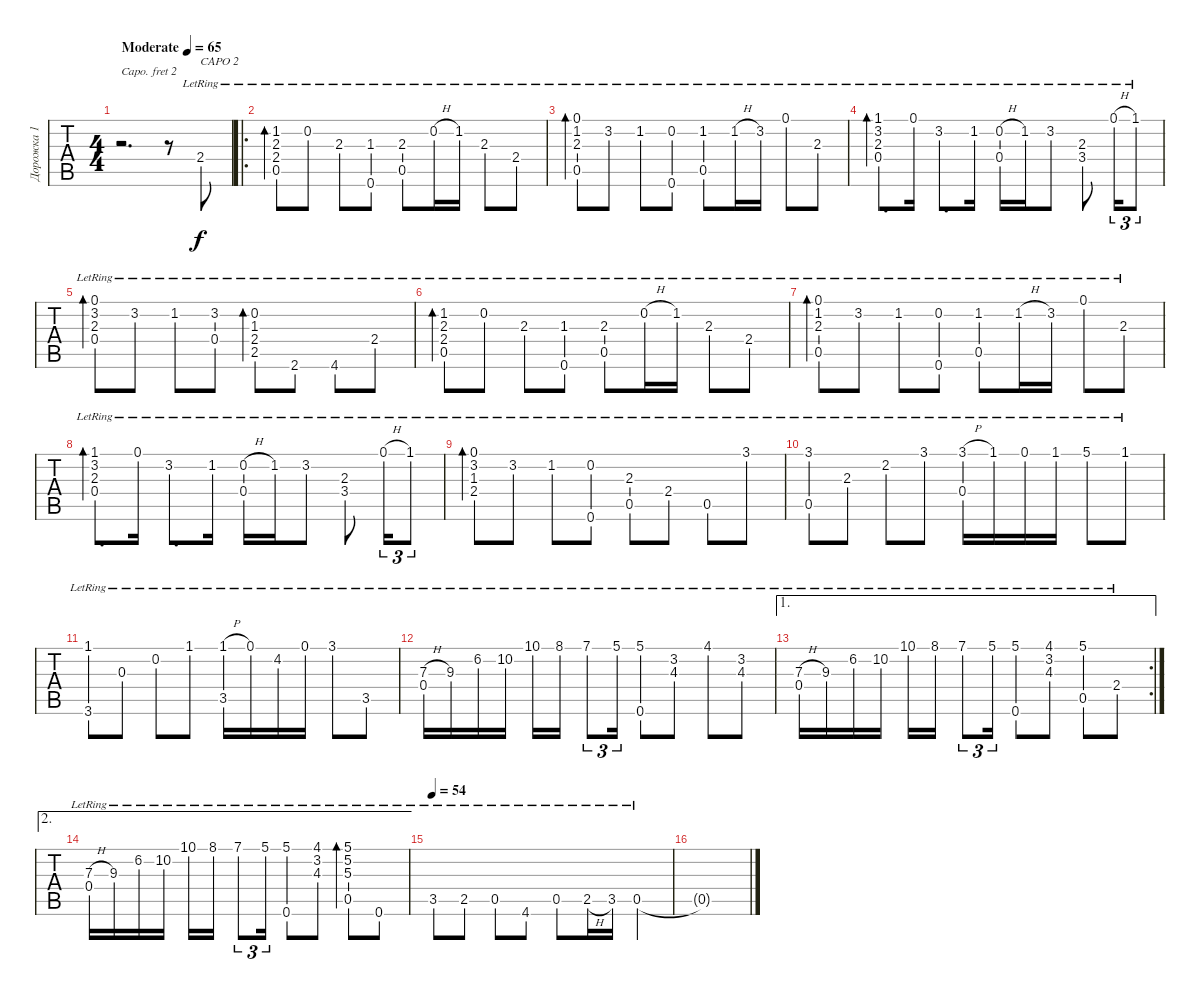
\track ("Дорожка 1" "Дорожка 1") {instrument acousticguitarsteel}
\staff {tabs}
\capo 2
\tuning (E4 B3 G3 D3 A2 E2) {hide}
\ts (4 4)
\tempo (65 "Moderate")
\clef g2
\ks c
r.2{d dy f instrument acousticguitarsteel} r.8 2.4{lr}.8{txt "CAPO 2"} |
\ro
(1.2{lr} 2.3{lr} 2.4{lr} 0.5{lr}).8{bd 120} 0.2{lr}.8 2.3{lr}.8 (1.3{lr} 0.6{lr}).8 (2.3{lr} 0.5{lr}).8 0.2{h lr}.16 1.2{lr}.16 2.3{lr}.8 2.4{lr}.8 |
(0.1{lr} 1.2{lr} 2.3{lr} 0.5{lr}).8{bd 120} 3.2{lr}.8 1.2{lr}.8 (0.2{lr} 0.6{lr}).8 (1.2{lr} 0.5{lr}).8 1.2{h lr}.16 3.2{lr}.16 0.1{lr}.8 2.3{lr}.8 |
(1.1{lr} 3.2{lr} 2.3{lr} 0.4{lr}).8{d bd 120} 0.1{lr}.16 3.2{lr}.8{d} 1.2{lr}.16 (0.2{h lr} 0.4{lr}).16 1.2{lr}.16 3.2{lr}.8 (2.3{lr} 3.4{lr}).8 0.1{h lr}.16{tu (3 2)} 1.1{lr}.8{tu (3 2)} |
(0.1{lr} 3.2{lr} 2.3{lr} 0.4{lr}).8{bd 120} 3.2{lr}.8 1.2{lr}.8 (3.2{lr} 0.4{lr}).8 (0.2{lr} 1.3{lr} 2.4{lr} 2.5{lr}).8{bd 120} 2.6{lr}.8 4.6{lr}.8 2.4{lr}.8 |
(1.2{lr} 2.3{lr} 2.4{lr} 0.5{lr}).8{bd 120} 0.2{lr}.8 2.3{lr}.8 (1.3{lr} 0.6{lr}).8 (2.3{lr} 0.5{lr}).8 0.2{h lr}.16 1.2{lr}.16 2.3{lr}.8 2.4{lr}.8 |
(0.1{lr} 1.2{lr} 2.3{lr} 0.5{lr}).8{bd 120} 3.2{lr}.8 1.2{lr}.8 (0.2{lr} 0.6{lr}).8 (1.2{lr} 0.5{lr}).8 1.2{h lr}.16 3.2{lr}.16 0.1{lr}.8 2.3{lr}.8 |
(1.1{lr} 3.2{lr} 2.3{lr} 0.4{lr}).8{d bd 120} 0.1{lr}.16 3.2{lr}.8{d} 1.2{lr}.16 (0.2{h lr} 0.4{lr}).16 1.2{lr}.16 3.2{lr}.8 (2.3{lr} 3.4{lr}).8 0.1{h lr}.16{tu (3 2)} 1.1{lr}.8{tu (3 2)} |
(0.1{lr} 3.2{lr} 1.3{lr} 2.4{lr}).8{bd 120} 3.2{lr}.8 1.2{lr}.8 (0.2{lr} 0.6{lr}).8 (2.3{lr} 0.5{lr}).8 2.4{lr}.8 0.5{lr}.8 3.1{lr}.8 |
(3.1{lr} 0.5{lr}).8 2.3{lr}.8 2.2{lr}.8 3.1{lr}.8 (3.1{h lr} 0.4{lr}).16 1.1{lr}.16 0.1{lr}.16 1.1{lr}.16 5.1{lr}.8 1.1{lr}.8 |
(1.1{lr} 3.6{lr}).8 0.3{lr}.8 0.2{lr}.8 1.1{lr}.8 (1.1{h lr} 3.5{lr}).16 0.1{lr}.16 4.2{lr}.16 0.1{lr}.16 3.1{lr}.8 3.5{lr}.8 |
(7.3{h lr} 0.4{lr}).16 9.3{lr}.16 6.2{lr}.16 10.2{lr}.16 10.1{lr}.16 8.1{lr}.16 7.1{lr}.8{tu (3 2)} 5.1{lr}.16{tu (3 2)} (5.1{lr} 0.6{lr}).8 (3.2{lr} 4.3{lr}).8 4.1{lr}.8 (3.2{lr} 4.3{lr}).8 |
\ae 1
\rc 2
(7.3{h lr} 0.4{lr}).16 9.3{lr}.16 6.2{lr}.16 10.2{lr}.16 10.1{lr}.16 8.1{lr}.16 7.1{lr}.8{tu (3 2)} 5.1{lr}.16{tu (3 2)} (5.1{lr} 0.6{lr}).8 (4.1{lr} 3.2{lr} 4.3{lr}).8 (5.1{lr} 0.5{lr}).8 2.4{lr}.8 |
\ae 2
(7.3{h lr} 0.4{lr}).16 9.3{lr}.16 6.2{lr}.16 10.2{lr}.16 10.1{lr}.16 8.1{lr}.16 7.1{lr}.8{tu (3 2)} 5.1{lr}.16{tu (3 2)} (5.1{lr} 0.6{lr}).8 (4.1{lr} 3.2{lr} 4.3{lr}).8 (5.1{lr} 5.2 5.3 0.5{lr}).8{bd 120} 0.6{lr}.8 |
\tempo 54
3.5{lr}.8 2.5{lr}.8 0.5{lr}.8 4.6{lr}.8 0.5{lr}.8 2.5{h lr}.16 3.5{lr}.16 0.5{lr}.4 |
0.5{t}.1
